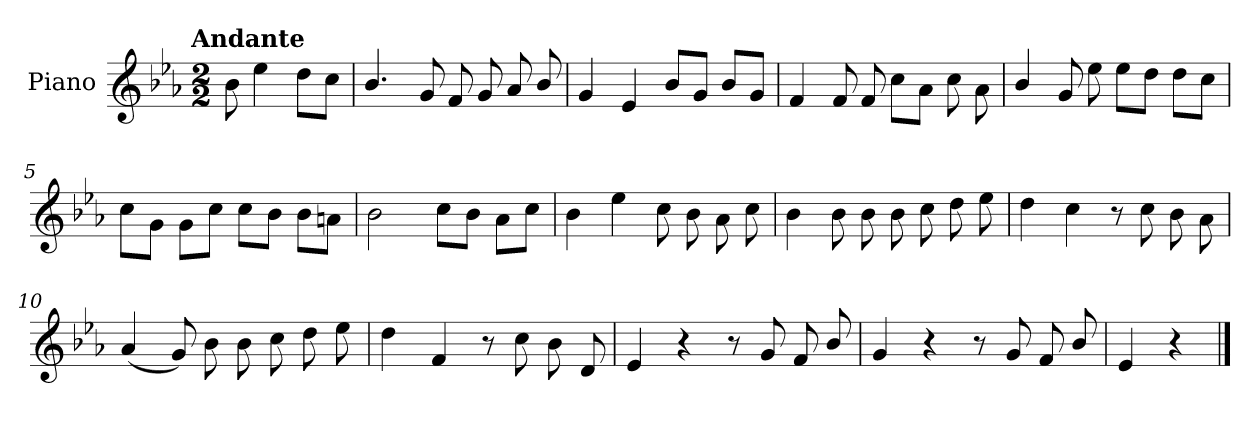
**kern
*part1
*staff1
*I"Piano
*I'Pno.
*clefG2
*k[b-e-a-]
!!LO:TX:omd:t=Andante
*M2/2
*MM92
=
8b-\
4ee-\
8dd\L
8cc\J
=1
4.b-/
8g/
8f/
8g/
8a-/
8b-/
=2
4g/
4e-/
8b-/L
8g/J
8b-/L
8g/J
!!LO:LB:g=z
=3
4f/
8f/
8f/
8cc\L
8a-\J
8cc\
8a-\
=4
4b-/
8g/
8ee-\
8ee-\L
8dd\J
8dd\L
8cc\J
=5
8cc\L
8g\J
8g\L
8cc\J
8cc\L
8b-\J
8b-\L
8an\J
=6
2b-\
8cc\L
8b-\J
8a-\L
8cc\J
!!LO:LB:g=z
=7
4b-\
4ee-\
8cc\
8b-\
8a-\
8cc\
=8
4b-\
8b-\
8b-\
8b-\
8cc\
8dd\
8ee-\
=9
4dd\
4cc\
8r
8cc\
8b-\
8a-\
=10
(<4a-/
8g/)
8b-\
8b-\
8cc\
8dd\
8ee-\
!!LO:LB:g=z
=11
4dd\
4f/
8r
8cc\
8b-\
8d/
=12
4e-/
4r
8r
8g/
8f/
8b-/
=13
4g/
4r
8r
8g/
8f/
8b-/
=14
4e-/
4r
==
*-
